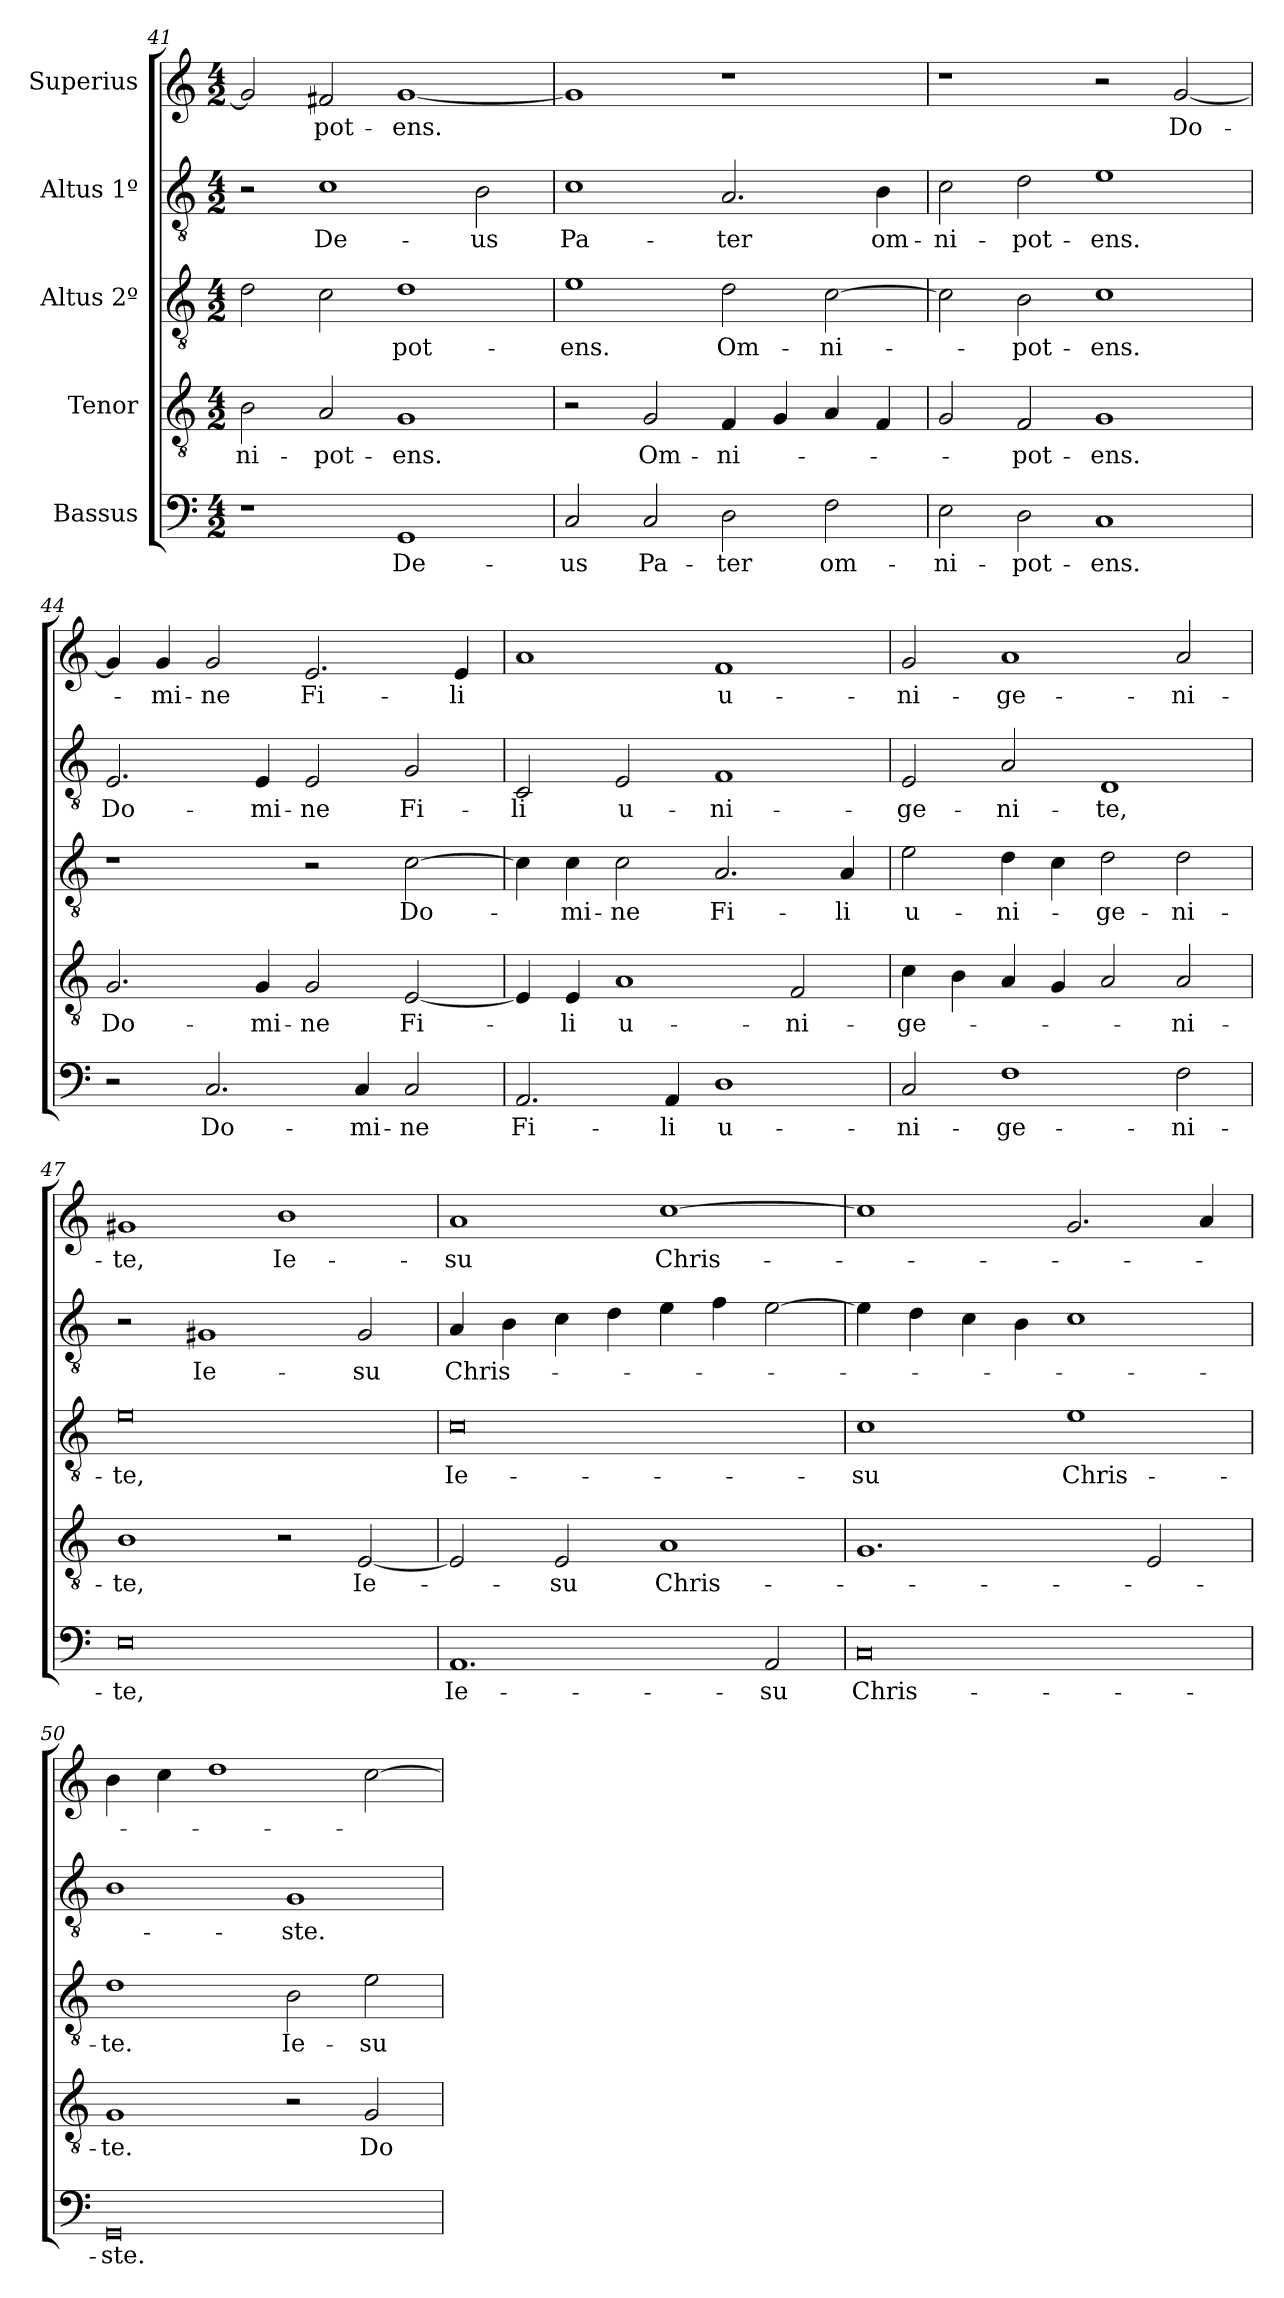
**kern	**text	**kern	**text	**kern	**text	**kern	**text	**kern	**text
*part5	*part5	*part4	*part4	*part3	*part3	*part2	*part2	*part1	*part1
*staff5	*staff5	*staff4	*staff4	*staff3	*staff3	*staff2	*staff2	*staff1	*staff1
*I"Bassus	*	*I"Tenor	*	*I"Altus 2º	*	*I"Altus 1º	*	*I"Superius	*
*clefF4	*	*clefGv2	*	*clefGv2	*	*clefGv2	*	*clefG2	*
*k[]	*	*k[]	*	*k[]	*	*k[]	*	*k[]	*
*M4/2	*	*M4/2	*	*M4/2	*	*M4/2	*	*M4/2	*
=41	=41	=41	=41	=41	=41	=41	=41	=41	=41
1r	.	2B\	-ni-	2d\	.	2r	.	2g/]	.
.	.	2A/	-pot-	2c\	.	1c\	De-	2f#X/	-pot-
1GG/	De-	1G/	-ens.	1d\	-pot-	.	.	[1g/	-ens.
.	.	.	.	.	.	2B\	-us	.	.
=42	=42	=42	=42	=42	=42	=42	=42	=42	=42
2C/	-us	2r	.	1e\	-ens.	1c\	Pa-	1g/]	.
2C/	Pa-	2G/	Om-	.	.	.	.	.	.
2D\	-ter	4F/	-ni-	2d\	Om-	2.A/	-ter	1r	.
.	.	4G/	.	.	.	.	.	.	.
2F\	om-	4A/	.	[2c\	-ni-	.	.	.	.
.	.	4F/	.	.	.	4B\	om-	.	.
=43	=43	=43	=43	=43	=43	=43	=43	=43	=43
2E\	-ni-	2G/	.	2c\]	.	2c\	-ni-	1r	.
2D\	-pot-	2F/	-pot-	2B\	-pot-	2d\	-pot-	.	.
1C/	-ens.	1G/	-ens.	1c\	-ens.	1e\	-ens.	2r	.
.	.	.	.	.	.	.	.	[2g/	Do-
=44	=44	=44	=44	=44	=44	=44	=44	=44	=44
2r	.	2.G/	Do-	1r	.	2.E/	Do-	4g/]	.
.	.	.	.	.	.	.	.	4g/	-mi-
2.C/	Do-	.	.	.	.	.	.	2g/	-ne
.	.	4G/	-mi-	.	.	4E/	-mi-	.	.
.	.	2G/	-ne	2r	.	2E/	-ne	2.e/	Fi-
4C/	-mi-	.	.	.	.	.	.	.	.
2C/	-ne	[2E/	Fi-	[2c\	Do-	2G/	Fi-	.	.
.	.	.	.	.	.	.	.	4e/	-li
=45	=45	=45	=45	=45	=45	=45	=45	=45	=45
2.AA/	Fi-	4E/]	.	4c\]	.	2C/	-li	1a/	.
.	.	4E/	-li	4c\	-mi-	.	.	.	.
.	.	1A/	u-	2c\	-ne	2E/	u-	.	.
4AA/	-li	.	.	.	.	.	.	.	.
1D\	u-	.	.	2.A/	Fi-	1F/	-ni-	1f/	u-
.	.	2F/	-ni-	.	.	.	.	.	.
.	.	.	.	4A/	-li	.	.	.	.
=46	=46	=46	=46	=46	=46	=46	=46	=46	=46
2C/	-ni-	4c\	-ge-	2e\	u-	2E/	-ge-	2g/	-ni-
.	.	4B\	.	.	.	.	.	.	.
1F\	-ge-	4A/	.	4d\	-ni-	2A/	-ni-	1a/	-ge-
.	.	4G/	.	4c\	.	.	.	.	.
.	.	2A/	.	2d\	-ge-	1D/	-te,	.	.
2F\	-ni-	2A/	-ni-	2d\	-ni-	.	.	2a/	-ni-
=47	=47	=47	=47	=47	=47	=47	=47	=47	=47
0E\	-te,	1B\	-te,	0e\	-te,	2r	.	1g#X/	-te,
.	.	.	.	.	.	1G#X/	Ie-	.	.
.	.	2r	.	.	.	.	.	1b\	Ie-
.	.	[2E/	Ie-	.	.	2G#/	-su	.	.
=48	=48	=48	=48	=48	=48	=48	=48	=48	=48
1.AA/	Ie-	2E/]	.	0c\	Ie-	4A/	Chris-	1a/	-su
.	.	.	.	.	.	4B\	.	.	.
.	.	2E/	-su	.	.	4c\	.	.	.
.	.	.	.	.	.	4d\	.	.	.
.	.	1A/	Chris-	.	.	4e\	.	[1cc\	Chris-
.	.	.	.	.	.	4f\	.	.	.
2AA/	-su	.	.	.	.	[2e\	.	.	.
=49	=49	=49	=49	=49	=49	=49	=49	=49	=49
0C/	Chris-	1.G/	.	1c\	-su	4e\]	.	1cc\]	.
.	.	.	.	.	.	4d\	.	.	.
.	.	.	.	.	.	4c\	.	.	.
.	.	.	.	.	.	4B\	.	.	.
.	.	.	.	1e\	Chris-	1c\	.	2.g/	.
.	.	2E/	.	.	.	.	.	.	.
.	.	.	.	.	.	.	.	4a/	.
=50	=50	=50	=50	=50	=50	=50	=50	=50	=50
0GG/	-ste.	1G/	-te.	1d\	-te.	1B\	.	4b\	.
.	.	.	.	.	.	.	.	4cc\	.
.	.	.	.	.	.	.	.	1dd\	.
.	.	2r	.	2B\	Ie-	1G/	-ste.	.	.
.	.	2G/	Do-	2e\	-su	.	.	[2cc\	.
=	=	=	=	=	=	=	=	=	=
*-	*-	*-	*-	*-	*-	*-	*-	*-	*-
